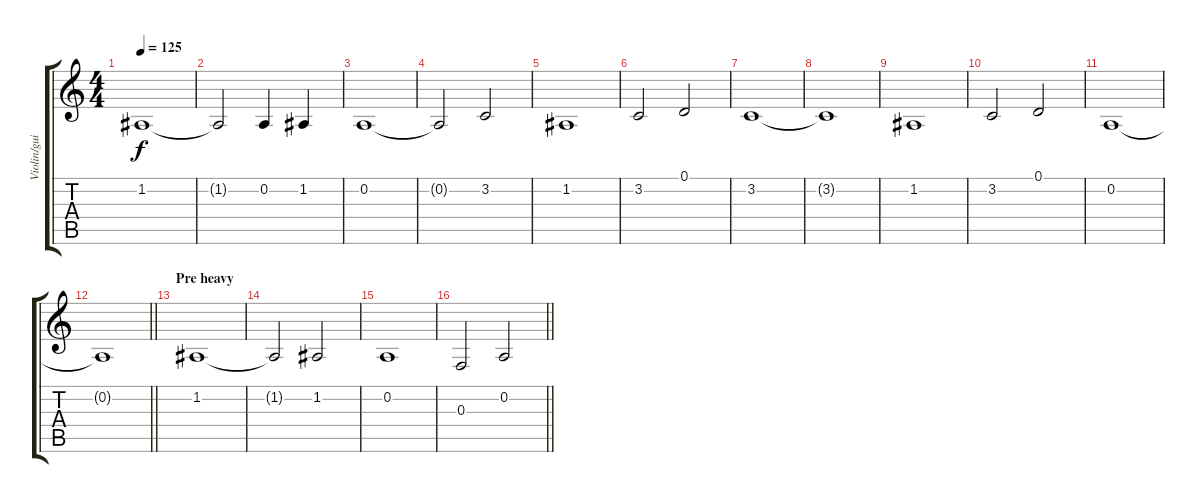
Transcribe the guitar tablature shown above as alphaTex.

\track ("Violin/guitar" "Violin/gui") {instrument violin}
\staff {score tabs}
\tuning (D4 A3 F3 C3 G2 D2) {hide}
\ts (4 4)
\tempo 125
\clef g2
\ks c
1.2.1{dy f} |
1.2{t}.2 0.2.4 1.2.4 |
0.2.1 |
0.2{t}.2 3.2.2 |
1.2.1 |
3.2.2 0.1.2 |
3.2.1 |
3.2{t}.1 |
1.2.1 |
3.2.2 0.1.2 |
0.2.1 |
\barLineRight lightlight
0.2{t}.1 |
\section ("" "Pre heavy")
1.2.1 |
1.2{t}.2 1.2.2 |
0.2.1 |
\barLineRight lightlight
0.3.2 0.2.2
